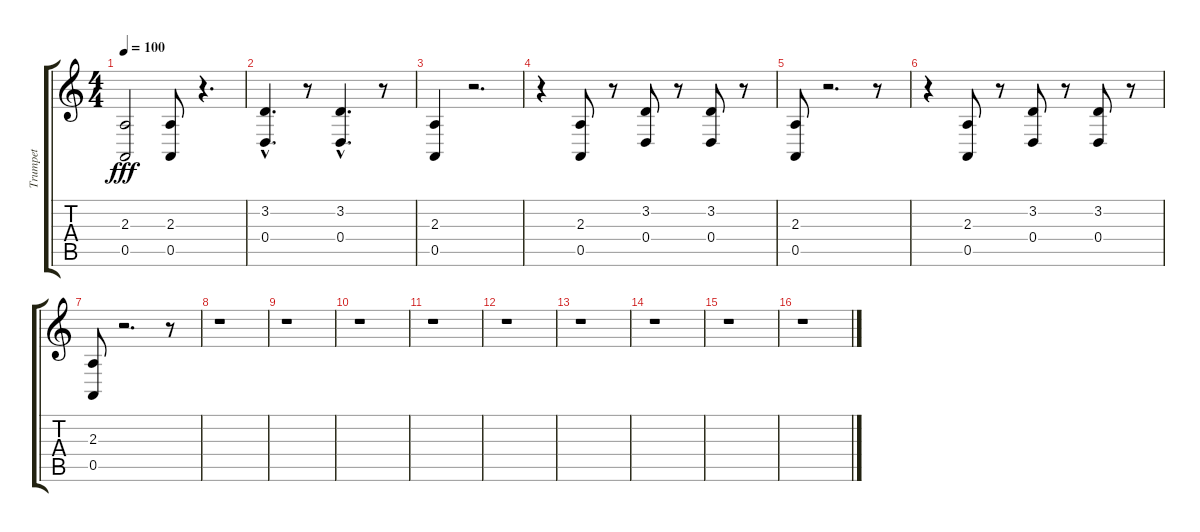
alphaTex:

\track ("Trumpet" "Trumpet") {instrument trumpet}
\staff {score tabs}
\tuning (E4 B3 G3 D3 A2 E2) {hide}
\ts (4 4)
\tempo 100
\clef g2
\ks c
(2.3 0.5).2{dy fff} (2.3 0.5).8 r.4{d} |
(3.2{hac} 0.4{hac}).4{d} r.8 (3.2{hac} 0.4{hac}).4{d} r.8 |
(2.3 0.5).4 r.2{d} |
r.4 (2.3 0.5).8 r.8 (3.2 0.4).8 r.8 (3.2 0.4).8 r.8 |
(2.3 0.5).8 r.2{d} r.8 |
r.4 (2.3 0.5).8 r.8 (3.2 0.4).8 r.8 (3.2 0.4).8 r.8 |
(2.3 0.5).8 r.2{d} r.8 |
r.1 |
r.1 |
r.1 |
r.1 |
r.1 |
r.1 |
r.1 |
r.1 |
r.1
